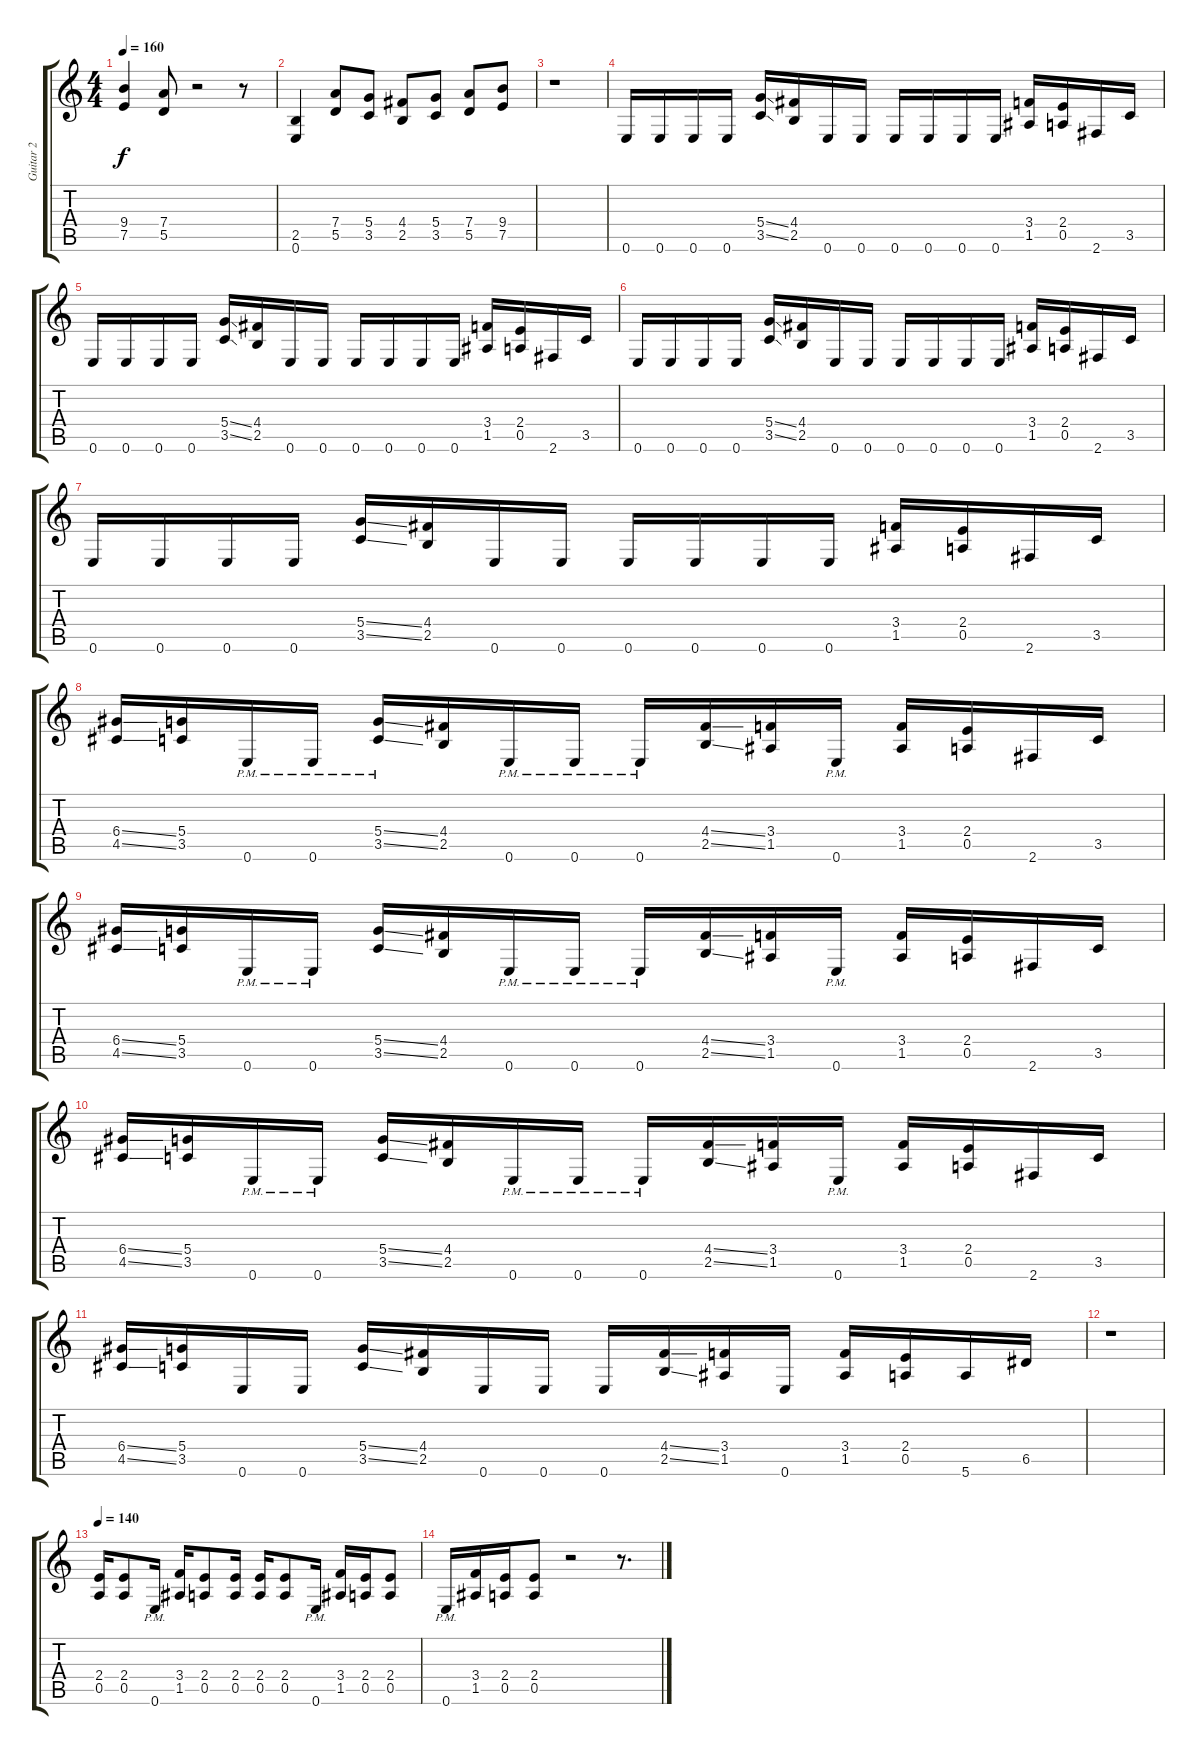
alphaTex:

\track ("Guitar 2" "Guitar 2") {instrument distortionguitar}
\staff {score tabs}
\tuning (E4 B3 G3 D3 A2 E2) {hide}
\ts (4 4)
\tempo 160
\clef g2
\ks c
(9.4 7.5).4{dy f} (7.4 5.5).8 r.2 r.8 |
(2.5 0.6).4 (7.4 5.5).8 (5.4 3.5).8 (4.4 2.5).8 (5.4 3.5).8 (7.4 5.5).8 (9.4 7.5).8 |
r.1 |
0.6.16 0.6.16 0.6.16 0.6.16 (5.4{ss} 3.5{ss}).16 (4.4 2.5).16 0.6.16 0.6.16 0.6.16 0.6.16 0.6.16 0.6.16 (3.4 1.5).16 (2.4 0.5).16 2.6.16 3.5.16 |
0.6.16 0.6.16 0.6.16 0.6.16 (5.4{ss} 3.5{ss}).16 (4.4 2.5).16 0.6.16 0.6.16 0.6.16 0.6.16 0.6.16 0.6.16 (3.4 1.5).16 (2.4 0.5).16 2.6.16 3.5.16 |
0.6.16 0.6.16 0.6.16 0.6.16 (5.4{ss} 3.5{ss}).16 (4.4 2.5).16 0.6.16 0.6.16 0.6.16 0.6.16 0.6.16 0.6.16 (3.4 1.5).16 (2.4 0.5).16 2.6.16 3.5.16 |
0.6.16 0.6.16 0.6.16 0.6.16 (5.4{ss} 3.5{ss}).16 (4.4 2.5).16 0.6.16 0.6.16 0.6.16 0.6.16 0.6.16 0.6.16 (3.4 1.5).16 (2.4 0.5).16 2.6.16 3.5.16 |
(6.4{ss} 4.5{ss}).16 (5.4 3.5).16 0.6{pm}.16 0.6{pm}.16 (5.4{ss pm} 3.5{ss pm}).16 (4.4 2.5).16 0.6{pm}.16 0.6{pm}.16 0.6{pm}.16 (4.4{ss} 2.5{ss}).16 (3.4 1.5).16 0.6{pm}.16 (3.4 1.5).16 (2.4 0.5).16 2.6.16 3.5.16 |
(6.4{ss} 4.5{ss}).16 (5.4 3.5).16 0.6{pm}.16 0.6{pm}.16 (5.4{ss} 3.5{ss}).16 (4.4 2.5).16 0.6{pm}.16 0.6{pm}.16 0.6{pm}.16 (4.4{ss} 2.5{ss}).16 (3.4 1.5).16 0.6{pm}.16 (3.4 1.5).16 (2.4 0.5).16 2.6.16 3.5.16 |
(6.4{ss} 4.5{ss}).16 (5.4 3.5).16 0.6{pm}.16 0.6{pm}.16 (5.4{ss} 3.5{ss}).16 (4.4 2.5).16 0.6{pm}.16 0.6{pm}.16 0.6{pm}.16 (4.4{ss} 2.5{ss}).16 (3.4 1.5).16 0.6{pm}.16 (3.4 1.5).16 (2.4 0.5).16 2.6.16 3.5.16 |
(6.4{ss} 4.5{ss}).16 (5.4 3.5).16 0.6.16 0.6.16 (5.4{ss} 3.5{ss}).16 (4.4 2.5).16 0.6.16 0.6.16 0.6.16 (4.4{ss} 2.5{ss}).16 (3.4 1.5).16 0.6.16 (3.4 1.5).16 (2.4 0.5).16 5.6.16 6.5.16 |
r.1 |
\tempo 140
(2.4 0.5).16{volume 0} (2.4 0.5).8 0.6{pm}.16 (3.4 1.5).16 (2.4 0.5).8 (2.4 0.5).16 (2.4 0.5).16 (2.4 0.5).8 0.6{pm}.16 (3.4 1.5).16 (2.4 0.5).16 (2.4 0.5).8 |
0.6{pm}.16 (3.4 1.5).16 (2.4 0.5).16 (2.4 0.5).8 r.2 r.8{d}
